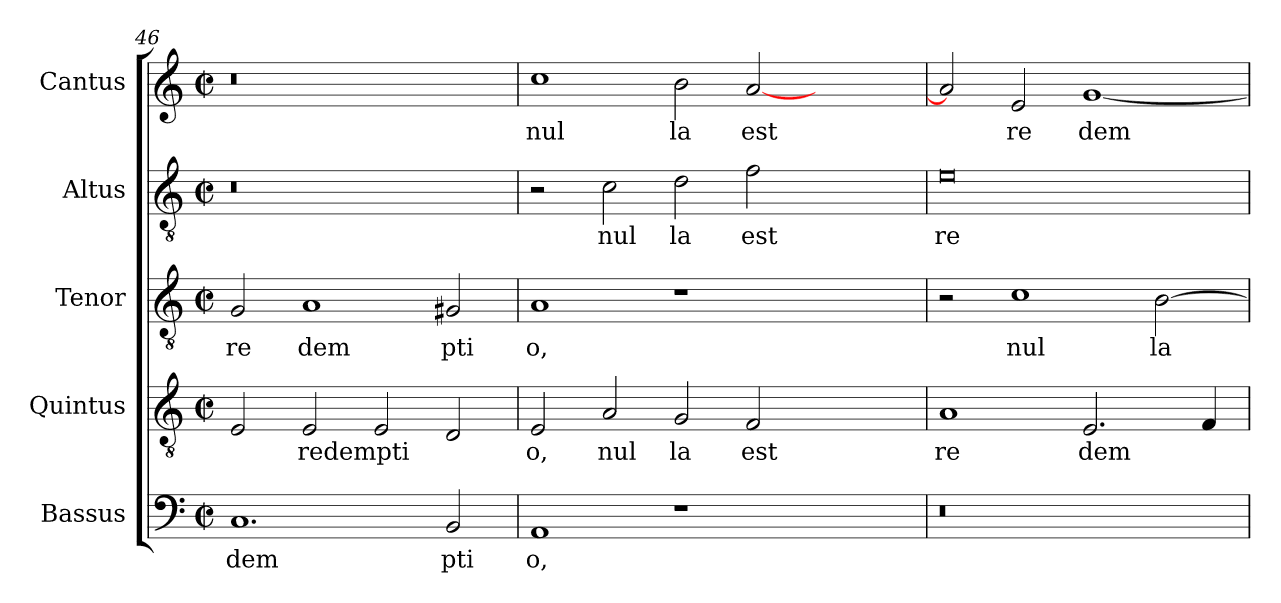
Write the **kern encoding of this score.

**kern	**text	**kern	**text	**kern	**text	**kern	**text	**kern	**text
*part5	*part5	*part4	*part4	*part3	*part3	*part2	*part2	*part1	*part1
*staff5	*staff5	*staff4	*staff4	*staff3	*staff3	*staff2	*staff2	*staff1	*staff1
*I"Bassus	*	*I"Quintus	*	*I"Tenor	*	*I"Altus	*	*I"Cantus	*
*clefF4	*	*clefGv2	*	*clefGv2	*	*clefGv2	*	*clefG2	*
*M2/2	*	*M2/2	*	*M2/2	*	*M2/2	*	*M2/2	*
*met(c|)	*	*met(c|)	*	*met(c|)	*	*met(c|)	*	*met(c|)	*
=46	=46	=46	=46	=46	=46	=46	=46	=46	=46
!	!LO:LY:b:cj	!	!	!	!LO:LY:b:cj	!	!	!	!
1.C	dem	2E/	.	2G/	re	0r	.	0r	.
!	!	!	!LO:LY:b	!	!LO:LY:b:cj	!	!	!	!
.	.	2E/	redempti	1A	dem	.	.	.	.
.	.	2E/	.	.	.	.	.	.	.
!	!LO:LY:b:cj	!	!	!	!LO:LY:b:cj	!	!	!	!
2BB/	pti	2D/	.	2G#/	pti	.	.	.	.
=47	=47	=47	=47	=47	=47	=47	=47	=47	=47
!	!LO:LY:b:cj	!	!LO:LY:b:cj	!	!LO:LY:b:cj	!	!	!	!LO:LY:b:cj
1AA	o,	2E/	o,	1A	o,	2r	.	1cc	nul
!	!	!	!LO:LY:b:cj	!	!	!	!LO:LY:b:cj	!	!
.	.	2A/	nul	.	.	2c\	nul	.	.
!LO:N:vis=1	!	!	!LO:LY:b:cj	!LO:N:vis=1	!	!	!LO:LY:b:cj	!	!LO:LY:b:cj
0r	.	2G/	la	0r	.	2d\	la	2b\	la
!	!	!	!LO:LY:b:cj	!	!	!	!LO:LY:b:cj	!	!LO:LY:b
.	.	2F/	est	.	.	2f\	est	[<2a/	est
.	.	1ryy	.	.	.	1ryy	.	1ryy	.
=48	=48	=48	=48	=48	=48	=48	=48	=48	=48
!	!	!	!LO:LY:b:cj	!	!	!	!LO:LY:b:cj	!	!
0r	.	1A	re	2r	.	0e	re	2a/]	.
!	!	!	!	!	!LO:LY:b:cj	!	!	!	!LO:LY:b:cj
.	.	.	.	1c	nul	.	.	2e/	re
!	!	!	!LO:LY:b	!	!	!	!	!	!LO:LY:b
.	.	2.E/	dem	.	.	.	.	[>1g	dem
!	!	!	!	!	!LO:LY:b:cj	!	!	!	!
.	.	.	.	[>2B\	la	.	.	.	.
.	.	4F/	.	.	.	.	.	.	.
=	=	=	=	=	=	=	=	=	=
*-	*-	*-	*-	*-	*-	*-	*-	*-	*-
